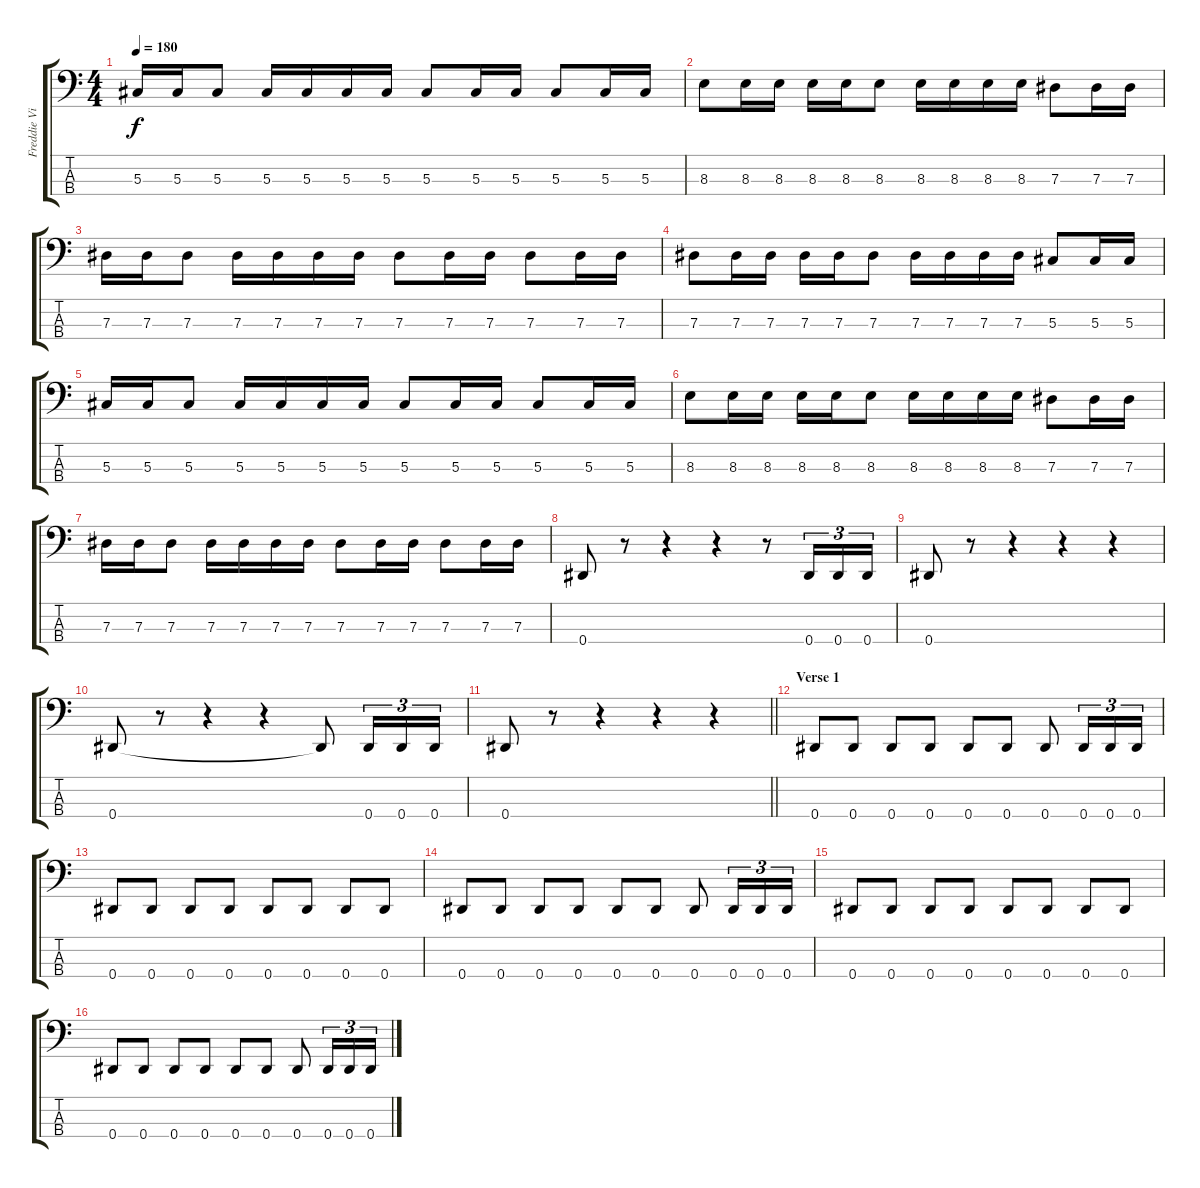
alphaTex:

\track ("Freddie Vidales" "Freddie Vi") {instrument electricbassfinger}
\staff {score tabs}
\tuning (Gb2 Db2 Ab1 Eb1) {hide}
\ts (4 4)
\tempo 180
\clef f4
\ks c
5.3.16{dy f} 5.3.16 5.3.8 5.3.16 5.3.16 5.3.16 5.3.16 5.3.8 5.3.16 5.3.16 5.3.8 5.3.16 5.3.16 |
8.3.8 8.3.16 8.3.16 8.3.16 8.3.16 8.3.8 8.3.16 8.3.16 8.3.16 8.3.16 7.3.8 7.3.16 7.3.16 |
7.3.16 7.3.16 7.3.8 7.3.16 7.3.16 7.3.16 7.3.16 7.3.8 7.3.16 7.3.16 7.3.8 7.3.16 7.3.16 |
7.3.8 7.3.16 7.3.16 7.3.16 7.3.16 7.3.8 7.3.16 7.3.16 7.3.16 7.3.16 5.3.8 5.3.16 5.3.16 |
5.3.16 5.3.16 5.3.8 5.3.16 5.3.16 5.3.16 5.3.16 5.3.8 5.3.16 5.3.16 5.3.8 5.3.16 5.3.16 |
8.3.8 8.3.16 8.3.16 8.3.16 8.3.16 8.3.8 8.3.16 8.3.16 8.3.16 8.3.16 7.3.8 7.3.16 7.3.16 |
7.3.16 7.3.16 7.3.8 7.3.16 7.3.16 7.3.16 7.3.16 7.3.8 7.3.16 7.3.16 7.3.8 7.3.16 7.3.16 |
0.4.8 r.8 r.4 r.4 r.8 0.4.16{tu (3 2)} 0.4.16{tu (3 2)} 0.4.16{tu (3 2)} |
0.4.8 r.8 r.4 r.4 r.4 |
0.4.8 r.8 r.4 r.4 0.4{t}.8 0.4.16{tu (3 2)} 0.4.16{tu (3 2)} 0.4.16{tu (3 2)} |
\barLineRight lightlight
0.4.8 r.8 r.4 r.4 r.4 |
\section ("" "Verse 1")
0.4.8 0.4.8 0.4.8 0.4.8 0.4.8 0.4.8 0.4.8 0.4.16{tu (3 2)} 0.4.16{tu (3 2)} 0.4.16{tu (3 2)} |
0.4.8 0.4.8 0.4.8 0.4.8 0.4.8 0.4.8 0.4.8 0.4.8 |
0.4.8 0.4.8 0.4.8 0.4.8 0.4.8 0.4.8 0.4.8 0.4.16{tu (3 2)} 0.4.16{tu (3 2)} 0.4.16{tu (3 2)} |
0.4.8 0.4.8 0.4.8 0.4.8 0.4.8 0.4.8 0.4.8 0.4.8 |
0.4.8 0.4.8 0.4.8 0.4.8 0.4.8 0.4.8 0.4.8 0.4.16{tu (3 2)} 0.4.16{tu (3 2)} 0.4.16{tu (3 2)}
